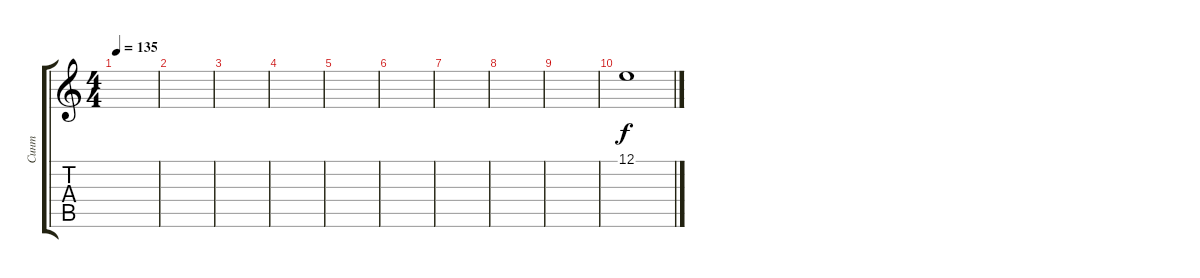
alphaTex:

\track ("Синт" "Синт") {instrument glockenspiel}
\staff {score tabs}
\tuning (E4 B3 G3 D3 A2 E2) {hide}
\ts (4 4)
\tempo 135
\clef g2
\ks c
|
|
|
|
|
|
|
|
|
12.1.1
